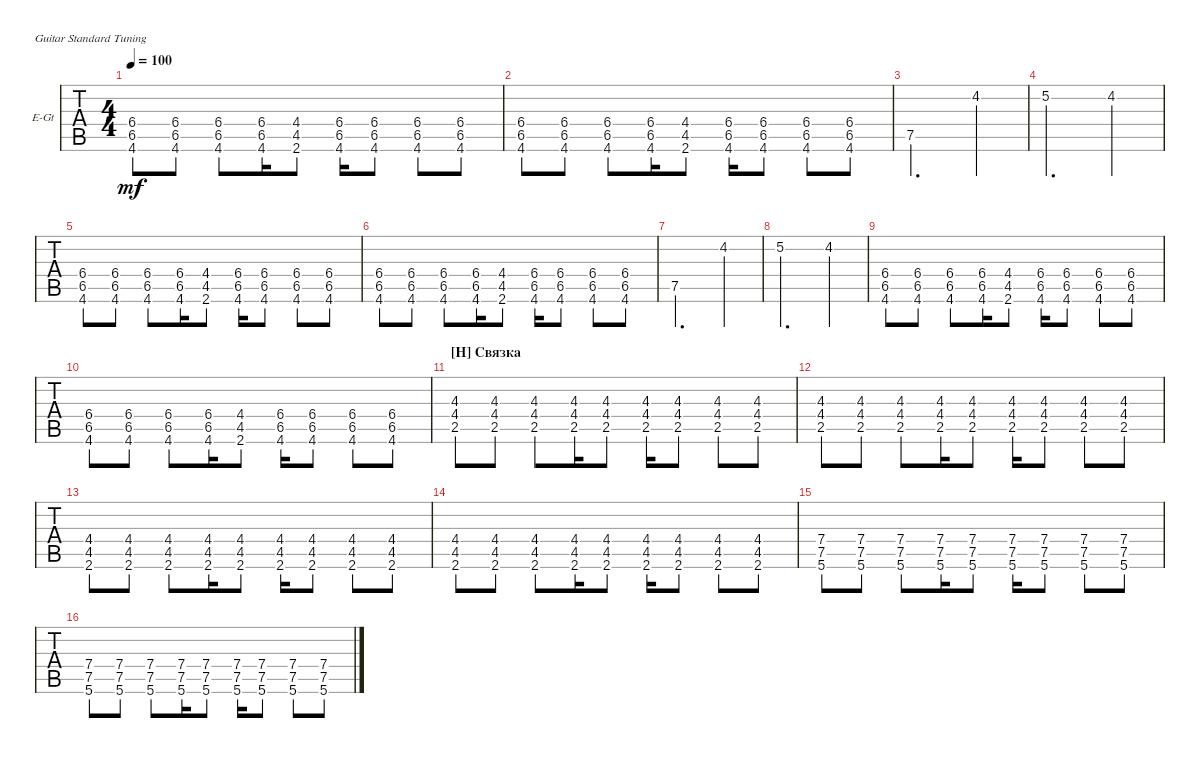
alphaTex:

\bracketExtendMode groupsimilarinstruments
\firstSystemTrackNameOrientation horizontal
\otherSystemsTrackNameOrientation horizontal
\track ("Electric Guitar" "E-Gt") {instrument distortionguitar}
\staff {tabs}
\tuning (E4 B3 G3 D3 A2 E2)
\ts (4 4)
\tempo 100
\clef g2
\scale
0.333333
\ks c
(6.5 6.4 4.6).8{dy mf} (6.5 6.4 4.6).8 (6.5 6.4 4.6).8 (6.5 6.4 4.6).16 (4.5 4.4 2.6).8 (6.5 6.4 4.6).16 (6.5 6.4 4.6).8 (6.5 6.4 4.6).8 (6.5 6.4 4.6).8 |
\scale
0.333333 (6.5 6.4 4.6).8 (6.5 6.4 4.6).8 (6.5 6.4 4.6).8 (6.5 6.4 4.6).16 (4.5 4.4 2.6).8 (6.5 6.4 4.6).16 (6.5 6.4 4.6).8 (6.5 6.4 4.6).8 (6.5 6.4 4.6).8 |
\scale
0.333333 7.5.2{d} 4.2.4 |
\scale
0.333333 5.2.2{d} 4.2.4 |
\scale
0.333333 (6.5 6.4 4.6).8 (6.5 6.4 4.6).8 (6.5 6.4 4.6).8 (6.5 6.4 4.6).16 (4.5 4.4 2.6).8 (6.5 6.4 4.6).16 (6.5 6.4 4.6).8 (6.5 6.4 4.6).8 (6.5 6.4 4.6).8 |
\scale
0.333333 (6.5 6.4 4.6).8 (6.5 6.4 4.6).8 (6.5 6.4 4.6).8 (6.5 6.4 4.6).16 (4.5 4.4 2.6).8 (6.5 6.4 4.6).16 (6.5 6.4 4.6).8 (6.5 6.4 4.6).8 (6.5 6.4 4.6).8 |
\scale
0.333333 7.5.2{d} 4.2.4 |
\scale
0.333333 5.2.2{d} 4.2.4 |
\scale
0.333333 (6.5 6.4 4.6).8 (6.5 6.4 4.6).8 (6.5 6.4 4.6).8 (6.5 6.4 4.6).16 (4.5 4.4 2.6).8 (6.5 6.4 4.6).16 (6.5 6.4 4.6).8 (6.5 6.4 4.6).8 (6.5 6.4 4.6).8 |
\scale
0.333333 (6.5 6.4 4.6).8 (6.5 6.4 4.6).8 (6.5 6.4 4.6).8 (6.5 6.4 4.6).16 (4.5 4.4 2.6).8 (6.5 6.4 4.6).16 (6.5 6.4 4.6).8 (6.5 6.4 4.6).8 (6.5 6.4 4.6).8 |
\section ("H" "Связка")
\scale
0.333333 (2.5 4.4 4.3).8 (2.5 4.4 4.3).8 (2.5 4.4 4.3).8 (2.5 4.4 4.3).16 (2.5 4.4 4.3).8 (2.5 4.4 4.3).16 (2.5 4.4 4.3).8 (2.5 4.4 4.3).8 (2.5 4.4 4.3).8 |
\scale
0.333333 (2.5 4.4 4.3).8 (2.5 4.4 4.3).8 (2.5 4.4 4.3).8 (2.5 4.4 4.3).16 (2.5 4.4 4.3).8 (2.5 4.4 4.3).16 (2.5 4.4 4.3).8 (2.5 4.4 4.3).8 (2.5 4.4 4.3).8 |
\scale
0.333333 (4.5 2.6 4.4).8 (4.5 2.6 4.4).8 (4.5 2.6 4.4).8 (4.5 2.6 4.4).16 (4.5 2.6 4.4).8 (4.5 2.6 4.4).16 (4.5 2.6 4.4).8 (4.5 2.6 4.4).8 (4.5 2.6 4.4).8 |
\scale
0.333333 (4.5 2.6 4.4).8 (4.5 2.6 4.4).8 (4.5 2.6 4.4).8 (4.5 2.6 4.4).16 (4.5 2.6 4.4).8 (4.5 2.6 4.4).16 (4.5 2.6 4.4).8 (4.5 2.6 4.4).8 (4.5 2.6 4.4).8 |
\scale
0.333333 (7.5 7.4 5.6).8 (7.5 7.4 5.6).8 (7.5 7.4 5.6).8 (7.5 7.4 5.6).16 (7.5 7.4 5.6).8 (7.5 7.4 5.6).16 (7.5 7.4 5.6).8 (7.5 7.4 5.6).8 (7.5 7.4 5.6).8 |
\scale
0.333333 (7.5 7.4 5.6).8 (7.5 7.4 5.6).8 (7.5 7.4 5.6).8 (7.5 7.4 5.6).16 (7.5 7.4 5.6).8 (7.5 7.4 5.6).16 (7.5 7.4 5.6).8 (7.5 7.4 5.6).8 (7.5 7.4 5.6).8
